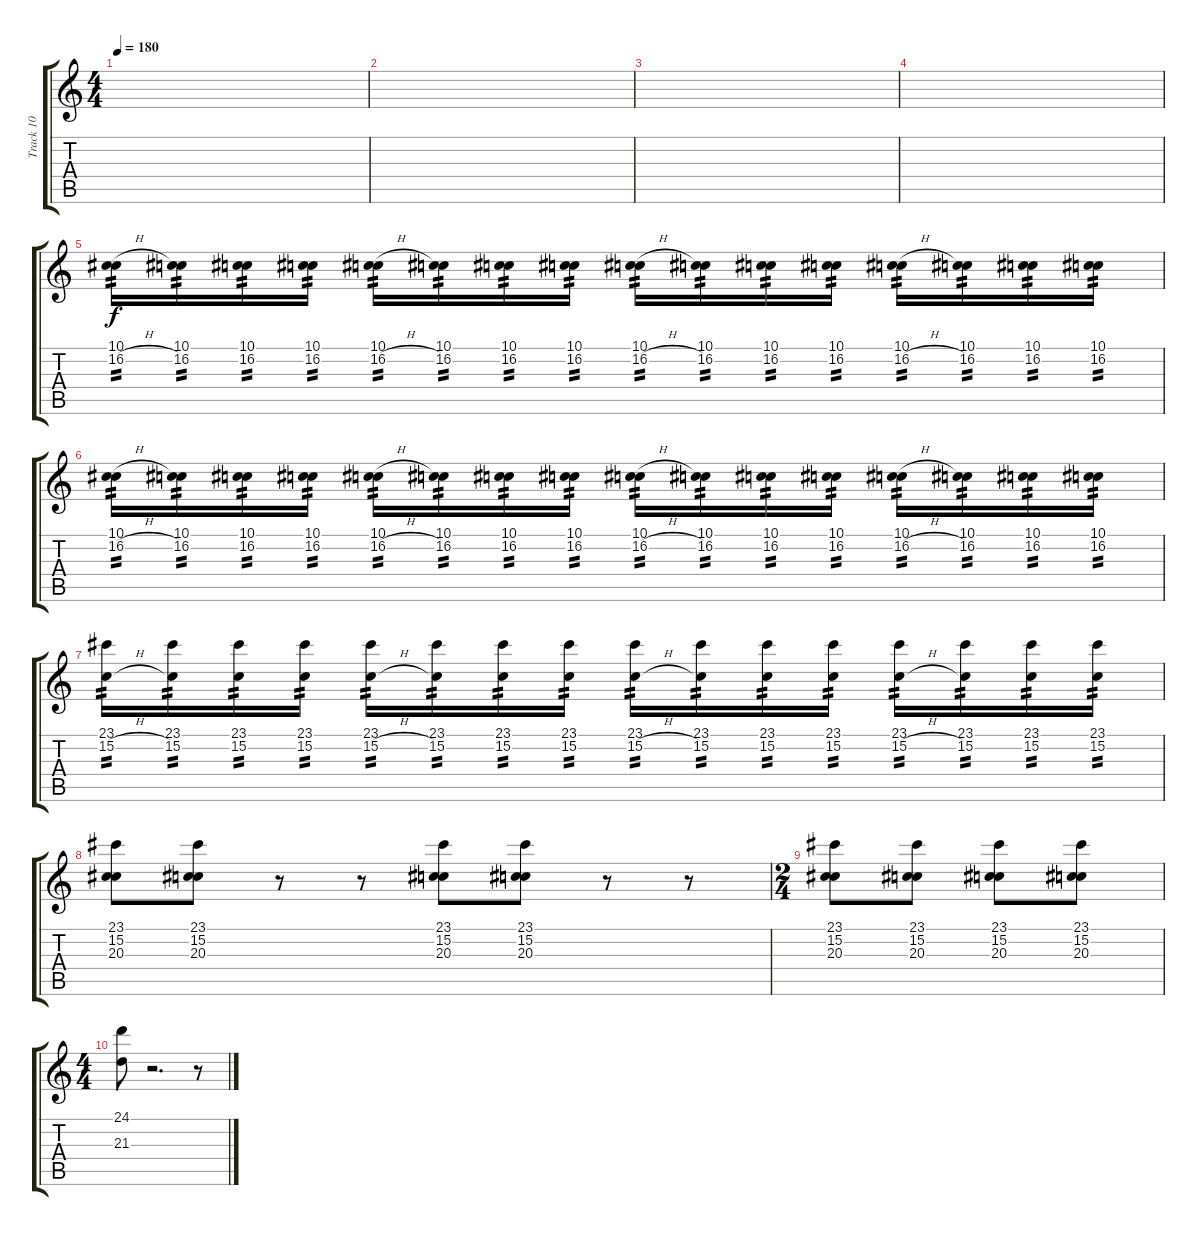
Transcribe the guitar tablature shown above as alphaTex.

\track ("Track 10" "Track 10") {instrument tremolostrings}
\staff {score tabs}
\tuning (D4 A3 F3 C3 G2 D2) {hide}
\ts (4 4)
\tempo 180
\clef g2
\ks c
|
|
|
|
(10.1 16.2{h}).16{tp 2} (10.1 16.2).16{tp 2} (10.1 16.2).16{tp 2} (10.1 16.2).16{tp 2} (10.1 16.2{h}).16{tp 2} (10.1 16.2).16{tp 2} (10.1 16.2).16{tp 2} (10.1 16.2).16{tp 2} (10.1 16.2{h}).16{tp 2} (10.1 16.2).16{tp 2} (10.1 16.2).16{tp 2} (10.1 16.2).16{tp 2} (10.1 16.2{h}).16{tp 2} (10.1 16.2).16{tp 2} (10.1 16.2).16{tp 2} (10.1 16.2).16{tp 2} |
(10.1 16.2{h}).16{tp 2 volume 15} (10.1 16.2).16{tp 2} (10.1 16.2).16{tp 2} (10.1 16.2).16{tp 2} (10.1 16.2{h}).16{tp 2} (10.1 16.2).16{tp 2} (10.1 16.2).16{tp 2} (10.1 16.2).16{tp 2} (10.1 16.2{h}).16{tp 2} (10.1 16.2).16{tp 2} (10.1 16.2).16{tp 2} (10.1 16.2).16{tp 2} (10.1 16.2{h}).16{tp 2} (10.1 16.2).16{tp 2} (10.1 16.2).16{tp 2} (10.1 16.2).16{tp 2} |
(23.1 15.2{h}).16{tp 2 volume 16} (23.1 15.2).16{tp 2} (23.1 15.2).16{tp 2} (23.1 15.2).16{tp 2} (23.1 15.2{h}).16{tp 2} (23.1 15.2).16{tp 2} (23.1 15.2).16{tp 2} (23.1 15.2).16{tp 2} (23.1 15.2{h}).16{tp 2} (23.1 15.2).16{tp 2} (23.1 15.2).16{tp 2} (23.1 15.2).16{tp 2} (23.1 15.2{h}).16{tp 2} (23.1 15.2).16{tp 2} (23.1 15.2).16{tp 2} (23.1 15.2).16{tp 2} |
(23.1 15.2 20.3).8 (23.1 15.2 20.3).8 r.8 r.8 (23.1 15.2 20.3).8 (23.1 15.2 20.3).8 r.8 r.8 |
\ts (2 4)
(23.1 15.2 20.3).8 (23.1 15.2 20.3).8 (23.1 15.2 20.3).8 (23.1 15.2 20.3).8 |
\ts (4 4)
(24.1 21.3).8 r.2{d} r.8
